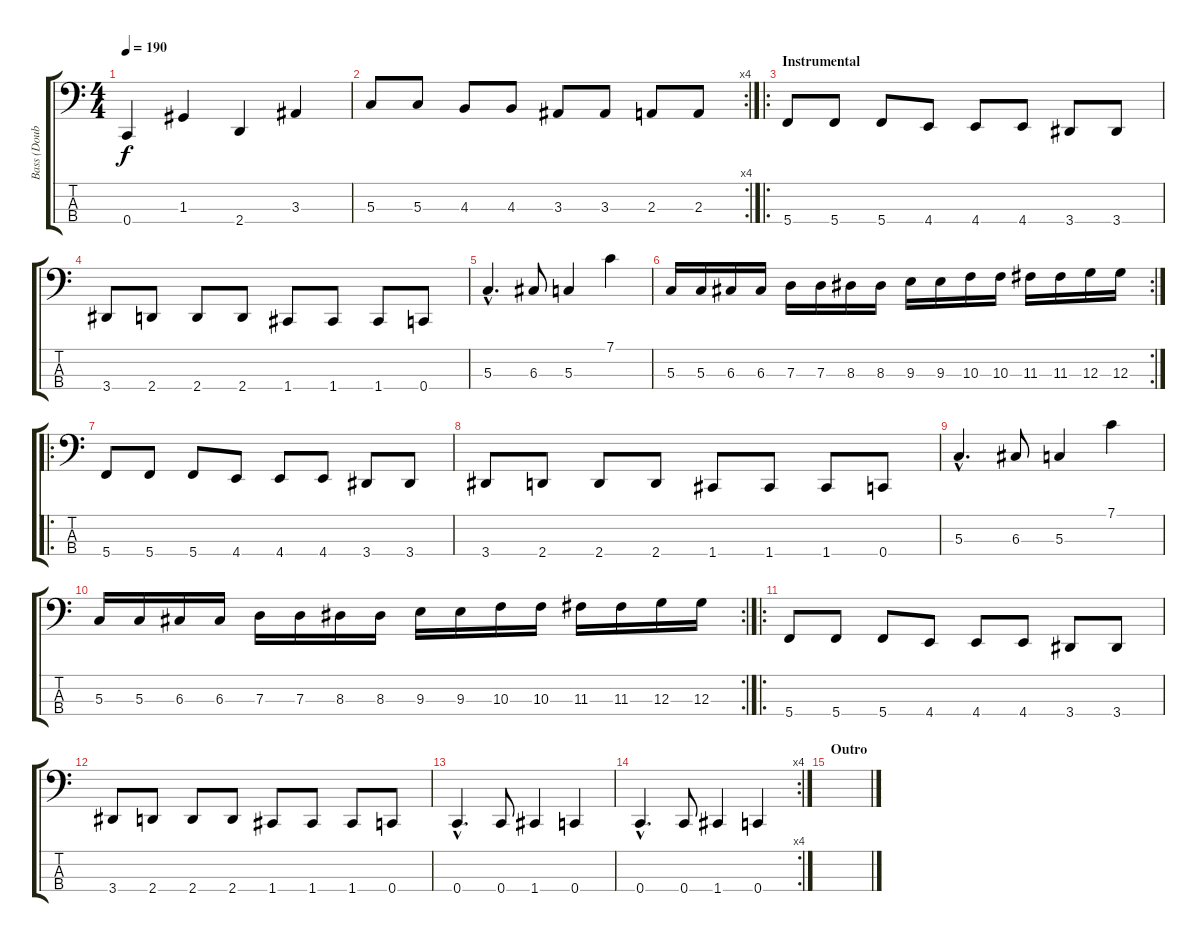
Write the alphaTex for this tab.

\track ("Bass (Double)" "Bass (Doub") {instrument slapbass1}
\staff {score tabs}
\tuning (F2 C2 G1 C1) {hide}
\ts (4 4)
\tempo 190
\clef f4
\ks c
0.4.4{dy f} 1.3.4 2.4.4 3.3.4 |
\rc 4
5.3.8 5.3.8 4.3.8 4.3.8 3.3.8 3.3.8 2.3.8 2.3.8 |
\ro
\section ("" "Instrumental")
5.4.8 5.4.8 5.4.8 4.4.8 4.4.8 4.4.8 3.4.8 3.4.8 |
3.4.8 2.4.8 2.4.8 2.4.8 1.4.8 1.4.8 1.4.8 0.4.8 |
5.3{hac}.4{d} 6.3.8 5.3.4 7.1.4 |
\rc 2
5.3.16 5.3.16 6.3.16 6.3.16 7.3.16 7.3.16 8.3.16 8.3.16 9.3.16 9.3.16 10.3.16 10.3.16 11.3.16 11.3.16 12.3.16 12.3.16 |
\ro
5.4.8 5.4.8 5.4.8 4.4.8 4.4.8 4.4.8 3.4.8 3.4.8 |
3.4.8 2.4.8 2.4.8 2.4.8 1.4.8 1.4.8 1.4.8 0.4.8 |
5.3{hac}.4{d} 6.3.8 5.3.4 7.1.4 |
\rc 2
5.3.16 5.3.16 6.3.16 6.3.16 7.3.16 7.3.16 8.3.16 8.3.16 9.3.16 9.3.16 10.3.16 10.3.16 11.3.16 11.3.16 12.3.16 12.3.16 |
\ro
5.4.8 5.4.8 5.4.8 4.4.8 4.4.8 4.4.8 3.4.8 3.4.8 |
3.4.8 2.4.8 2.4.8 2.4.8 1.4.8 1.4.8 1.4.8 0.4.8 |
0.4{hac}.4{d} 0.4.8 1.4.4 0.4.4 |
\rc 4
0.4{hac}.4{d} 0.4.8 1.4.4 0.4.4 |
\section ("" "Outro")
